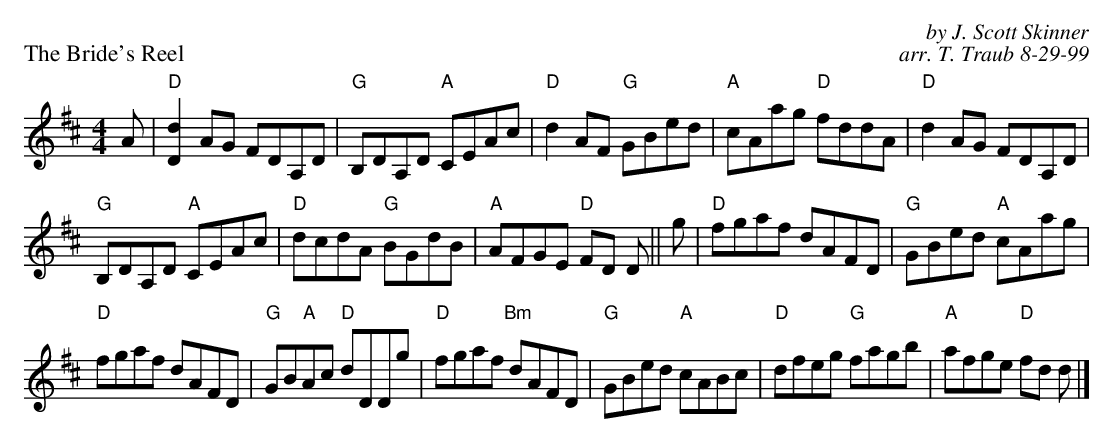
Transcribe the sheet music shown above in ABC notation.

X:1
P: The Bride's Reel
C: by J. Scott Skinner
C: arr. T. Traub 8-29-99
M: 4/4
K: D
A|"D"[d2D2] AG FDA,D|"G"B,DA,D "A"CEAc|"D"d2 AF "G"GBed|"A"cAag "D"fddA|"D"d2 AG FDA,D|
"G"B,DA,D "A"CEAc|"D"dcdA "G"BGdB|"A"AFGE "D"FD D || g|"D"fgaf dAFD|"G"GBed "A"cAag|
"D"fgaf dAFD|"G"GB"A"Ac "D"dDDg|"D"fgaf "Bm"dAFD|"G"GBed "A"cABc|"D"dfeg "G"fagb|"A"afge "D"fd d |]
